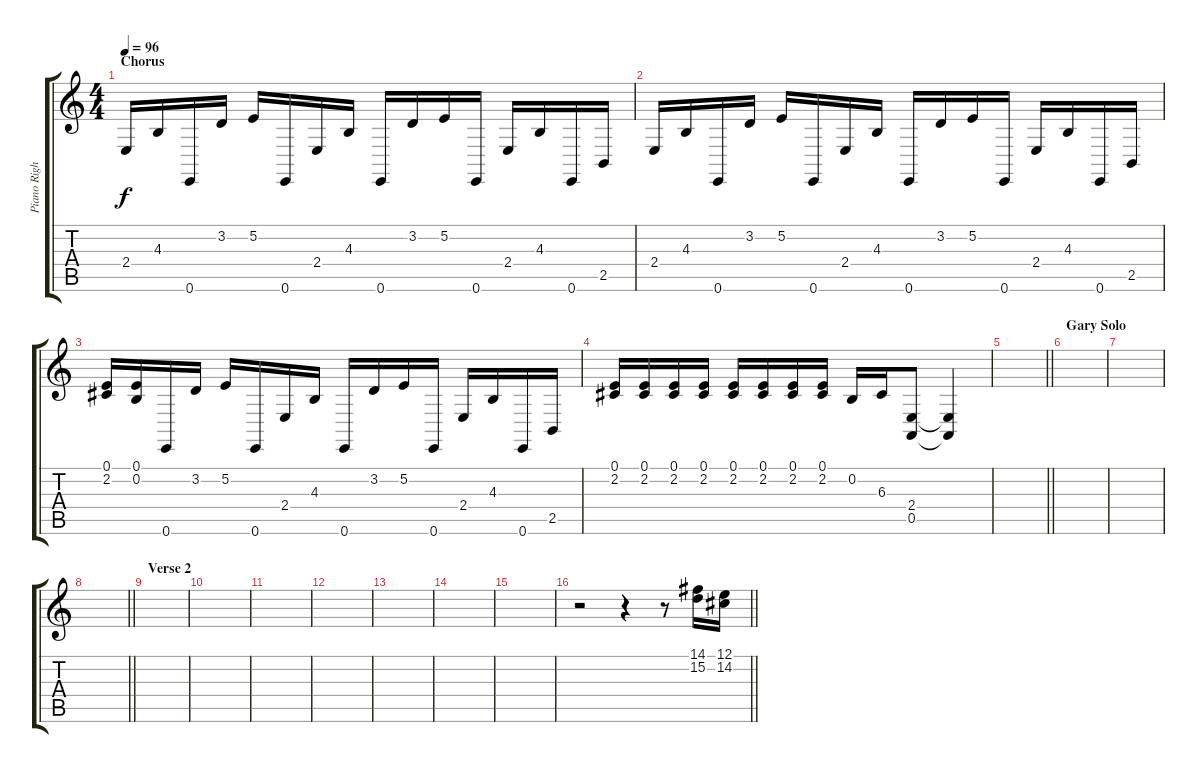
\track ("Piano Right Hand" "Piano Righ") {instrument electricgrandpiano}
\staff {score tabs}
\tuning (E4 B3 G3 D3 A2 E2) {hide}
\ts (4 4)
\section ("" "Chorus")
\tempo 96
\clef g2
\ks c
2.4.16{dy f} 4.3.16 0.6.16 3.2.16 5.2.16 0.6.16 2.4.16 4.3.16 0.6.16 3.2.16 5.2.16 0.6.16 2.4.16 4.3.16 0.6.16 2.5.16 |
2.4.16 4.3.16 0.6.16 3.2.16 5.2.16 0.6.16 2.4.16 4.3.16 0.6.16 3.2.16 5.2.16 0.6.16 2.4.16 4.3.16 0.6.16 2.5.16 |
(0.1 2.2).16 (0.1 0.2).16 0.6.16 3.2.16 5.2.16 0.6.16 2.4.16 4.3.16 0.6.16 3.2.16 5.2.16 0.6.16 2.4.16 4.3.16 0.6.16 2.5.16 |
(0.1 2.2).16 (0.1 2.2).16 (0.1 2.2).16 (0.1 2.2).16 (0.1 2.2).16 (0.1 2.2).16 (0.1 2.2).16 (0.1 2.2).16 0.2.16 6.3.16 (2.4 0.5).8 (2.4{t} 0.5{t}).4 |
\barLineRight lightlight
|
\section ("" "Gary Solo")
|
|
\barLineRight lightlight
|
\section ("" "Verse 2")
|
|
|
|
|
|
|
\barLineRight lightlight
r.2 r.4 r.8 (14.1 15.2).16 (12.1 14.2).16
